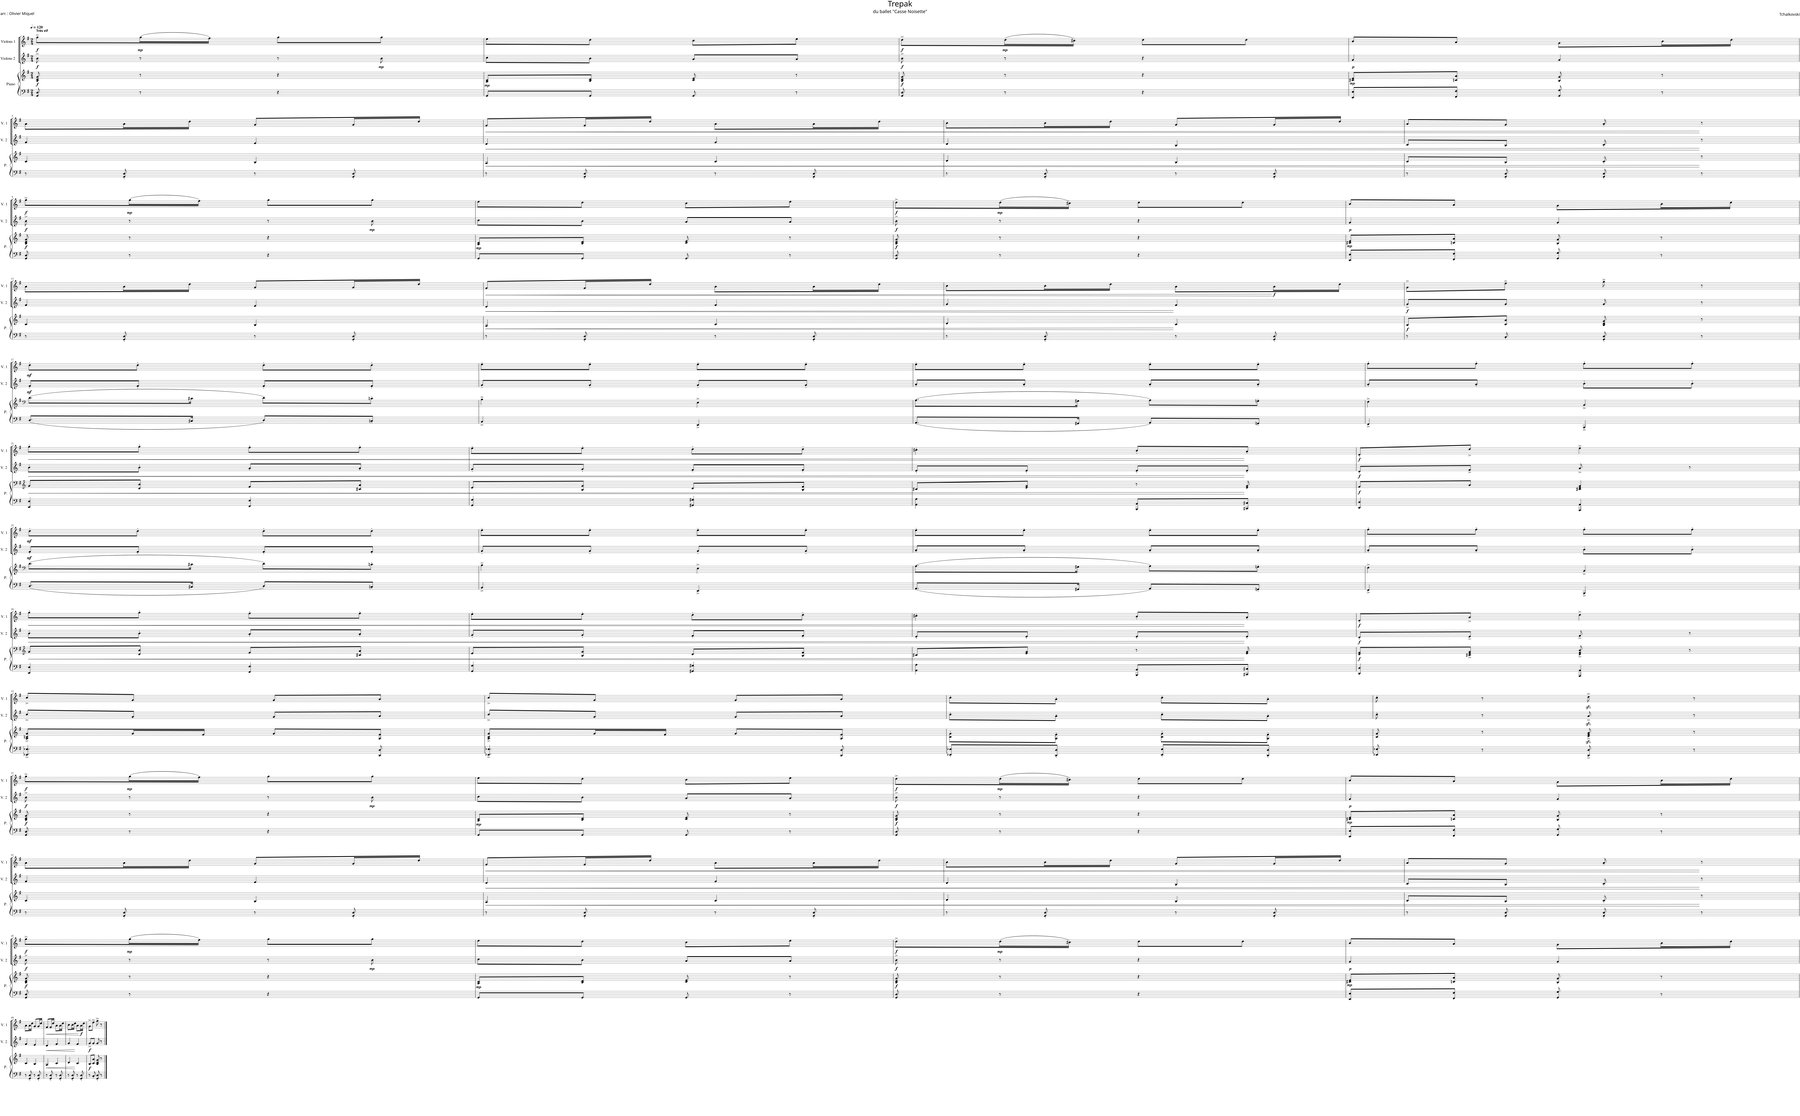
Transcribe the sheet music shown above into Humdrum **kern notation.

**kern	**kern	**dynam	**kern	**dynam	**kern	**dynam
*part3	*part3	*part3	*part2	*part2	*part1	*part1
*staff4	*staff3	*staff3/4	*staff2	*staff2	*staff1	*staff1
*I"Piano	*	*	*I"Violons 2	*	*I"Violons 1	*
*I'P.	*	*	*I'V. 2	*	*I'V. 1	*
*clefF4	*clefG2	*	*clefG2	*	*clefG2	*
*k[f#]	*k[f#]	*	*k[f#]	*	*k[f#]	*
*G:	*G:	*	*G:	*	*G:	*
*M2/4	*M2/4	*	*M2/4	*	*M2/4	*
*MM120	*MM120	*	*MM120	*	*MM120	*
=1	=1	=1	=1	=1	=1	=1
!	!	!	!	!	!LO:TX:a:B:t=Très vif	!
!	!	!LO:DY:b	!	!LO:DY:b	!	!LO:DY:b
8GG/ 8D/	8B/ 8d/ 8g/	f	8b^\	f	8gg^\L	f
!	!	!	!	!	!	!LO:DY:b
8r	8r	.	8r	.	(16gg\L	mp
.	.	.	.	.	16ff#\JJ)	.
4r	4r	.	8r	.	8gg\L	.
!	!	!	!	!LO:DY:b	!	!
.	.	.	8b\	mp	8gg\J	.
=2	=2	=2	=2	=2	=2	=2
!	!	!LO:DY:b	!	!	!	!
8GG/L	8A/ 8c/L	mp	8cc\L	.	8ee\L	.
8GG/J	8B/ 8d/J	.	8b\J	.	8dd\J	.
8GG/	8c/ 8e/	.	8a/L	.	8cc\L	.
8r	8r	.	8a/J	.	8ee\J	.
=3	=3	=3	=3	=3	=3	=3
!	!	!LO:DY:b	!	!LO:DY:b	!	!LO:DY:b
8GG/ 8D/	8B/ 8d/ 8g/	f	8b^\	f	8dd^\L	f
!	!	!	!	!	!	!LO:DY:b
8r	8r	.	8r	.	(16dd\L	mp
.	.	.	.	.	16cc#X\JJ)	.
4r	4r	.	4r	.	8dd\L	.
.	.	.	.	.	8dd\J	.
=4	=4	=4	=4	=4	=4	=4
!	!	!LO:DY:b	!	!LO:DY:b	!	!
8EE/ 8E/L	8c#X/ 8e/L	mp	4g/	p	8b/L	.
8FF#/ 8F#/J	8cn/ 8a/J	.	.	.	8a/J	.
8GG/ 8G/	8B/ 8g/	.	4g/	.	8g\L	.
8r	8r	.	.	.	16b\L	.
.	.	.	.	.	16dd\JJ	.
!!LO:LB:g=z
=5	=5	=5	=5	=5	=5	=5
8r	4c/	.	4f#/	.	8a\L	.
8GG/' 8D/'	.	.	.	.	16a\L	.
.	.	.	.	.	16dd\JJ	.
8r	4B/	.	4e/	.	8g/L	.
8GG/' 8D/'	.	.	.	.	16g/L	.
.	.	.	.	.	16dd/JJ	.
=6	=6	=6	=6	=6	=6	=6
!	!	!LO:HP:b	!	!LO:HP:b	!	!LO:HP:b
8r	4A/	<	4d/	<	8f#/L	<
8GG/' 8D/'	.	.	.	.	16f#/L	.
.	.	.	.	.	16dd/JJ	.
8r	4c/	.	4f#/	.	8a\L	.
8GG/' 8D/'	.	.	.	.	16a\L	.
.	.	.	.	.	16dd\JJ	.
=7	=7	=7	=7	=7	=7	=7
8r	4d/	.	4d/	.	8b\L	.
8GG/' 8D/'	.	.	.	.	16b\L	.
.	.	.	.	.	16dd\JJ	.
8r	4B/	.	4B/	.	8g/L	.
8GG/' 8D/'	.	.	.	.	16g/L	.
.	.	.	.	.	16dd/JJ	.
=8	=8	=8	=8	=8	=8	=8
8r	8c/L	.	8c/L	.	8a/L	.
8GG/' 8D/'	8B/J	.	8B/J	.	8g/J	.
8GG/' 8D/'	8c'/	.	8c'/	.	8a'/	.
8r	8r	[	8r	[	8r	[
!!LO:LB:g=z
=9	=9	=9	=9	=9	=9	=9
!	!	!LO:DY:b	!	!LO:DY:b	!	!LO:DY:b
8GG/ 8D/	8B/ 8d/ 8g/	f	8b^\	f	8gg^\L	f
!	!	!	!	!	!	!LO:DY:b
8r	8r	.	8r	.	(16gg\L	mp
.	.	.	.	.	16ff#\JJ)	.
4r	4r	.	8r	.	8gg\L	.
!	!	!	!	!LO:DY:b	!	!
.	.	.	8b\	mp	8gg\J	.
=10	=10	=10	=10	=10	=10	=10
!	!	!LO:DY:b	!	!	!	!
8GG/L	8A/ 8c/L	mp	8cc\L	.	8ee\L	.
8GG/J	8B/ 8d/J	.	8b\J	.	8dd\J	.
8GG/	8c/ 8e/	.	8a/L	.	8cc\L	.
8r	8r	.	8a/J	.	8ee\J	.
=11	=11	=11	=11	=11	=11	=11
!	!	!LO:DY:b	!	!LO:DY:b	!	!LO:DY:b
8GG/ 8D/	8B/ 8d/ 8g/	f	8b^\	f	8dd^\L	f
!	!	!	!	!	!	!LO:DY:b
8r	8r	.	8r	.	(16dd\L	mp
.	.	.	.	.	16cc#X\JJ)	.
4r	4r	.	4r	.	8dd\L	.
.	.	.	.	.	8dd\J	.
=12	=12	=12	=12	=12	=12	=12
!	!	!LO:DY:b	!	!LO:DY:b	!	!
8EE/ 8E/L	8c#X/ 8e/L	mp	4g/	p	8b/L	.
8FF#/ 8F#/J	8cn/ 8a/J	.	.	.	8a/J	.
8GG/ 8G/	8B/ 8g/	.	4g/	.	8g\L	.
8r	8r	.	.	.	16b\L	.
.	.	.	.	.	16dd\JJ	.
!!LO:LB:g=z
=13	=13	=13	=13	=13	=13	=13
8r	4c/	.	4f#/	.	8a\L	.
8GG/' 8D/'	.	.	.	.	16a\L	.
.	.	.	.	.	16dd\JJ	.
8r	4B/	.	4e/	.	8g/L	.
8GG/' 8D/'	.	.	.	.	16g/L	.
.	.	.	.	.	16dd/JJ	.
=14	=14	=14	=14	=14	=14	=14
!	!	!LO:HP:b	!	!LO:HP:b	!	!LO:HP:b
8r	4A/	<	4d/	<	8f#/L	<
8GG/' 8D/'	.	.	.	.	16f#/L	.
.	.	.	.	.	16dd/JJ	.
8r	4c/	.	4f#/	.	8a\L	.
8GG/' 8D/'	.	.	.	.	16a\L	.
.	.	.	.	.	16dd\JJ	.
=15	=15	=15	=15	=15	=15	=15
8r	4d/	.	4g/	.	8b\L	.
8GG/' 8D/'	.	.	.	.	16b\L	.
.	.	.	.	.	16dd\JJ	.
8r	4c/	[	4f#/	[	8a\L	.
!	!	!	!	!	!	!LO:DY:n=1:b
8GG/' 8D/'	.	.	.	.	16a\L	[ f
.	.	.	.	.	16dd\JJ	.
=16	=16	=16	=16	=16	=16	=16
!	!	!LO:DY:b	!	!LO:DY:b	!	!
8r	8B/L	f	8g^/L	f	8g^\L	.
8C'/	8c/ 8a/J	.	8g/J	.	8ee^\J	.
8GG/' 8D/'	8B/ 8d/ 8g/	.	8g/	.	8gg^\	.
8r	8r	.	8r	.	8r	.
!!LO:LB:g=z
=17	=17	=17	=17	=17	=17	=17
*	*clefF4	*	*	*	*	*
!	!	!	!	!LO:DY:b	!	!LO:DY:b
8.D/L	(8.d\L	.	8f#'/L	mf	8dd'\L	mf
.	.	.	8f#'/J	.	8dd'\J	.
16C#X/Jk	16c#X\Jk	.	.	.	.	.
8D/L	8d\L)	.	8f#'/L	.	8dd'\L	.
8Cn'/J	8cn'\J	.	8f#'/J	.	8dd'\J	.
=18	=18	=18	=18	=18	=18	=18
4BB^/	4B^\	.	8g'/L	.	8ee'\L	.
.	.	.	8g'/J	.	8ee'\J	.
4EE^/	4E^\	.	8g'/L	.	8ee'\L	.
.	.	.	8g'/J	.	8ee'\J	.
=19	=19	=19	=19	=19	=19	=19
8.AA/L	(8.A\L	.	8a'/L	.	8ee'\L	.
.	.	.	8a'/J	.	8ee'\J	.
16GG#X/Jk	16G#X\Jk	.	.	.	.	.
8AA/L	8A\L)	.	8a'/L	.	8ee'\L	.
8GGn'/J	8Gn'\J	.	8a'/J	.	8ee'\J	.
=20	=20	=20	=20	=20	=20	=20
4FF#^/	4F#^\	.	8a'/L	.	8ff#'\L	.
.	.	.	8a'/J	.	8ff#'\J	.
4BBB^/	4BB^/	.	8b'\L	.	8ff#'\L	.
.	.	.	8b'\J	.	8ff#'\J	.
!!LO:LB:g=z
=21	=21	=21	=21	=21	=21	=21
*	*clefG2	*	*	*	*	*
!	!	!LO:HP:b	!	!LO:HP:b	!	!LO:HP:b
4EE/ 4E/	8g/L	<	8b'\L	<	8gg'\L	<
.	8d/ 8b/J	.	8b'\J	.	8gg'\J	.
4FF#/ 4F#/	8f#/L	.	8a'/L	.	8ff#'\L	.
.	8c#X/ 8a/J	.	8a'/J	.	8ff#'\J	.
=22	=22	=22	=22	=22	=22	=22
4GG/ 4G/	8e/L	.	8g'/L	.	8ee'\L	.
.	8B/ 8g/J	.	8g'/J	.	8ee'\J	.
4GG#X/ 4G#X/	8d/L	.	8f#'/L	.	8dd'\L	.
.	8B/ 8f#/J	.	8f#'/J	.	8dd'\J	.
=23	=23	=23	=23	=23	=23	=23
4AA\ 4A\	8c#X/L	.	8e'/L	.	4cc#X'\	.
.	8e/ 8g/J	.	8e'/J	.	.	.
8BBB/ 8BB/L	8r	.	8e'/L	.	8b'/L	.
8CC#X/ 8C#X/J	8e/ 8g/	[	8e'/J	[	8a'/J	[
=24	=24	=24	=24	=24	=24	=24
!	!	!LO:DY:b	!	!LO:DY:b	!	!LO:DY:b
4DD/ 4D/	8f#/L	f	8d'/L	f	8d'/L	f
.	8a/J	.	8f#^/J	.	8dd^/J	.
4AAA/ 4AA/	4c#X/ 4e/ 4g/	.	8a^/	.	4ee^\	.
.	.	.	8r	.	.	.
!!LO:LB:g=z
=25	=25	=25	=25	=25	=25	=25
*	*clefF4	*	*	*	*	*
!	!	!	!	!LO:DY:b	!	!LO:DY:b
8.D/L	(8.d\L	.	8f#'/L	mf	8dd'\L	mf
.	.	.	8f#'/J	.	8dd'\J	.
16C#X/Jk	16c#X\Jk	.	.	.	.	.
8D/L	8d\L)	.	8f#'/L	.	8dd'\L	.
8Cn'/J	8cn'\J	.	8f#'/J	.	8dd'\J	.
=26	=26	=26	=26	=26	=26	=26
4BB^/	4B^\	.	8g'/L	.	8ee'\L	.
.	.	.	8g'/J	.	8ee'\J	.
4EE^/	4E^\	.	8g'/L	.	8ee'\L	.
.	.	.	8g'/J	.	8ee'\J	.
=27	=27	=27	=27	=27	=27	=27
8.AA/L	(8.A\L	.	8a'/L	.	8ee'\L	.
.	.	.	8a'/J	.	8ee'\J	.
16GG#X/Jk	16G#X\Jk	.	.	.	.	.
8AA/L	8A\L)	.	8a'/L	.	8ee'\L	.
8GGn'/J	8Gn'\J	.	8a'/J	.	8ee'\J	.
=28	=28	=28	=28	=28	=28	=28
4FF#^/	4F#^\	.	8a'/L	.	8ff#'\L	.
.	.	.	8a'/J	.	8ff#'\J	.
4BBB^/	4BB^/	.	8b'\L	.	8ff#'\L	.
.	.	.	8b'\J	.	8ff#'\J	.
!!LO:LB:g=z
=29	=29	=29	=29	=29	=29	=29
*	*clefG2	*	*	*	*	*
!	!	!LO:HP:b	!	!LO:HP:b	!	!LO:HP:b
4EE/ 4E/	8g/L	<	8b'\L	<	8gg'\L	<
.	8d/ 8b/J	.	8b'\J	.	8gg'\J	.
4FF#/ 4F#/	8f#/L	.	8a'/L	.	8ff#'\L	.
.	8c#X/ 8a/J	.	8a'/J	.	8ff#'\J	.
=30	=30	=30	=30	=30	=30	=30
4GG/ 4G/	8e/L	.	8g'/L	.	8ee'\L	.
.	8B/ 8g/J	.	8g'/J	.	8ee'\J	.
4GG#X/ 4G#X/	8d/L	.	8f#'/L	.	8dd'\L	.
.	8B/ 8f#/J	.	8f#'/J	.	8dd'\J	.
=31	=31	=31	=31	=31	=31	=31
4AA\ 4A\	8c#X/L	.	8e'/L	.	4cc#X'\	.
.	8e/ 8g/J	.	8e'/J	.	.	.
8BBB/ 8BB/L	8r	.	8e'/L	.	8b'/L	.
8CC#X/ 8C#X/J	8e/ 8g/	[	8e'/J	[	8a'/J	[
=32	=32	=32	=32	=32	=32	=32
!	!	!LO:DY:b	!	!LO:DY:b	!	!LO:DY:b
4DD/ 4D/	8d/ 8f#/L	f	8d'/L	f	8d'/L	f
.	8c#X/^ 8e/^ 8g/^J	.	8e^/J	.	8a^/J	.
4AAA/ 4AA/	8d/^ 8f#/^ 8b/^	.	8f#^/	.	4dd^\	.
.	8r	.	8r	.	.	.
!!LO:LB:g=z
=33	=33	=33	=33	=33	=33	=33
4.EE-X/^ 4.E-X/^	8A/^ 8cn/^ 8g/^L	.	8cc^/L	.	8cc^/L	.
.	16g/L	.	8g/J	.	8g/J	.
.	16f#/JJ	.	.	.	.	.
.	8g/L	.	8g/L	.	8g/L	.
8DD/ 8D/	8A/ 8f#/J	.	8a/J	.	8a/J	.
=34	=34	=34	=34	=34	=34	=34
4.EE-X/^ 4.E-X/^	8A/^ 8c/^ 8g/^L	.	8cc^/L	.	8cc^/L	.
.	16g/L	.	8g/J	.	8g/J	.
.	16f#/JJ	.	.	.	.	.
.	8g/L	.	8g/L	.	8g/L	.
8DD/ 8D/	8A/ 8f#/J	.	8a/J	.	8a/J	.
=35	=35	=35	=35	=35	=35	=35
8EE-X/' 8E-X/'L	8c\' 8g\'L	.	8cc'\L	.	8cc'\L	.
8DD/' 8D/'J	8A\' 8f#\'J	.	8a'\J	.	8a'\J	.
8EE-/' 8E-/'L	8c\' 8g\'L	.	8cc'\L	.	8cc'\L	.
8DD/' 8D/'J	8A\' 8f#\'J	.	8a'\J	.	8a'\J	.
=36	=36	=36	=36	=36	=36	=36
8EE-X/ 8E-X/	8c/ 8g/	.	8cc'\	.	8cc'\	.
8r	8r	.	8r	.	8r	.
8DD/^ 8D/^	8d/zz<^ 8f#/zz<^ 8a/zz<^	.	8azz<^/	.	8ddzz<^\	.
8r	8r	.	8r	.	8r	.
!!LO:LB:g=z
=37	=37	=37	=37	=37	=37	=37
!	!	!LO:DY:b	!	!LO:DY:b	!	!LO:DY:b
8GG/ 8D/	8B/ 8d/ 8g/	f	8b^\	f	8gg^\L	f
!	!	!	!	!	!	!LO:DY:b
8r	8r	.	8r	.	(16gg\L	mp
.	.	.	.	.	16ff#\JJ)	.
4r	4r	.	8r	.	8gg\L	.
!	!	!	!	!LO:DY:b	!	!
.	.	.	8b\	mp	8gg\J	.
=38	=38	=38	=38	=38	=38	=38
!	!	!LO:DY:b	!	!	!	!
8GG/L	8A/ 8c/L	mp	8cc\L	.	8ee\L	.
8GG/J	8B/ 8d/J	.	8b\J	.	8dd\J	.
8GG/	8c/ 8e/	.	8a/L	.	8cc\L	.
8r	8r	.	8a/J	.	8ee\J	.
=39	=39	=39	=39	=39	=39	=39
!	!	!LO:DY:b	!	!LO:DY:b	!	!LO:DY:b
8GG/ 8D/	8B/ 8d/ 8g/	f	8b^\	f	8dd^\L	f
!	!	!	!	!	!	!LO:DY:b
8r	8r	.	8r	.	(16dd\L	mp
.	.	.	.	.	16cc#X\JJ)	.
4r	4r	.	4r	.	8dd\L	.
.	.	.	.	.	8dd\J	.
=40	=40	=40	=40	=40	=40	=40
!	!	!LO:DY:b	!	!LO:DY:b	!	!
8EE/ 8E/L	8c#X/ 8e/L	mp	4g/	p	8b/L	.
8FF#/ 8F#/J	8cn/ 8a/J	.	.	.	8a/J	.
8GG/ 8G/	8B/ 8g/	.	4g/	.	8g\L	.
8r	8r	.	.	.	16b\L	.
.	.	.	.	.	16dd\JJ	.
!!LO:LB:g=z
=41	=41	=41	=41	=41	=41	=41
8r	4c/	.	4f#/	.	8a\L	.
8GG/' 8D/'	.	.	.	.	16a\L	.
.	.	.	.	.	16dd\JJ	.
8r	4B/	.	4e/	.	8g/L	.
8GG/' 8D/'	.	.	.	.	16g/L	.
.	.	.	.	.	16dd/JJ	.
=42	=42	=42	=42	=42	=42	=42
!	!	!LO:HP:b	!	!LO:HP:b	!	!LO:HP:b
8r	4A/	<	4d/	<	8f#/L	<
8GG/' 8D/'	.	.	.	.	16f#/L	.
.	.	.	.	.	16dd/JJ	.
8r	4c/	.	4f#/	.	8a\L	.
8GG/' 8D/'	.	.	.	.	16a\L	.
.	.	.	.	.	16dd\JJ	.
=43	=43	=43	=43	=43	=43	=43
8r	4d/	.	4d/	.	8b\L	.
8GG/' 8D/'	.	.	.	.	16b\L	.
.	.	.	.	.	16dd\JJ	.
8r	4B/	.	4B/	.	8g/L	.
8GG/' 8D/'	.	.	.	.	16g/L	.
.	.	.	.	.	16dd/JJ	.
=44	=44	=44	=44	=44	=44	=44
8r	8c/L	.	8c/L	.	8a/L	.
8GG/' 8D/'	8B/J	.	8B/J	.	8g/J	.
8GG/' 8D/'	8c'/	.	8c'/	.	8a'/	.
8r	8r	[	8r	[	8r	[
!!LO:LB:g=z
=45	=45	=45	=45	=45	=45	=45
!	!	!LO:DY:b	!	!LO:DY:b	!	!LO:DY:b
8GG/ 8D/	8B/ 8d/ 8g/	f	8b^\	f	8gg^\L	f
!	!	!	!	!	!	!LO:DY:b
8r	8r	.	8r	.	(16gg\L	mp
.	.	.	.	.	16ff#\JJ)	.
4r	4r	.	8r	.	8gg\L	.
!	!	!	!	!LO:DY:b	!	!
.	.	.	8b\	mp	8gg\J	.
=46	=46	=46	=46	=46	=46	=46
!	!	!LO:DY:b	!	!	!	!
8GG/L	8A/ 8c/L	mp	8cc\L	.	8ee\L	.
8GG/J	8B/ 8d/J	.	8b\J	.	8dd\J	.
8GG/	8c/ 8e/	.	8a/L	.	8cc\L	.
8r	8r	.	8a/J	.	8ee\J	.
=47	=47	=47	=47	=47	=47	=47
!	!	!LO:DY:b	!	!LO:DY:b	!	!LO:DY:b
8GG/ 8D/	8B/ 8d/ 8g/	f	8b^\	f	8dd^\L	f
!	!	!	!	!	!	!LO:DY:b
8r	8r	.	8r	.	(16dd\L	mp
.	.	.	.	.	16cc#X\JJ)	.
4r	4r	.	4r	.	8dd\L	.
.	.	.	.	.	8dd\J	.
=48	=48	=48	=48	=48	=48	=48
!	!	!LO:DY:b	!	!LO:DY:b	!	!
8EE/ 8E/L	8c#X/ 8e/L	mp	4g/	p	8b/L	.
8FF#/ 8F#/J	8cn/ 8a/J	.	.	.	8a/J	.
8GG/ 8G/	8B/ 8g/	.	4g/	.	8g\L	.
8r	8r	.	.	.	16b\L	.
.	.	.	.	.	16dd\JJ	.
!!LO:LB:g=z
=49	=49	=49	=49	=49	=49	=49
8r	4c/	.	4f#/	.	8a\L	.
8GG/' 8D/'	.	.	.	.	16a\L	.
.	.	.	.	.	16dd\JJ	.
8r	4B/	.	4e/	.	8g/L	.
8GG/' 8D/'	.	.	.	.	16g/L	.
.	.	.	.	.	16dd/JJ	.
=50	=50	=50	=50	=50	=50	=50
!	!	!LO:HP:b	!	!LO:HP:b	!	!LO:HP:b
8r	4A/	<	4d/	<	8f#/L	<
8GG/' 8D/'	.	.	.	.	16f#/L	.
.	.	.	.	.	16dd/JJ	.
8r	4c/	.	4f#/	.	8a\L	.
8GG/' 8D/'	.	.	.	.	16a\L	.
.	.	.	.	.	16dd\JJ	.
=51	=51	=51	=51	=51	=51	=51
8r	4d/	.	4g/	.	8b\L	.
8GG/' 8D/'	.	.	.	.	16b\L	.
.	.	.	.	.	16dd\JJ	.
8r	4c/	[	4f#/	[	8a\L	.
!	!	!	!	!	!	!LO:DY:n=1:b
8GG/' 8D/'	.	.	.	.	16a\L	[ f
.	.	.	.	.	16dd\JJ	.
=52	=52	=52	=52	=52	=52	=52
!	!	!LO:DY:b	!	!LO:DY:b	!	!
8r	8B/L	f	8g^/L	f	8g^\L	.
8C'/	8c/ 8a/J	.	8g/J	.	8ee^\J	.
8GG/' 8D/'	8B/ 8d/ 8g/	.	8g/	.	8gg^\	.
8r	8r	.	8r	.	8r	.
==	==	==	==	==	==	==
*-	*-	*-	*-	*-	*-	*-
